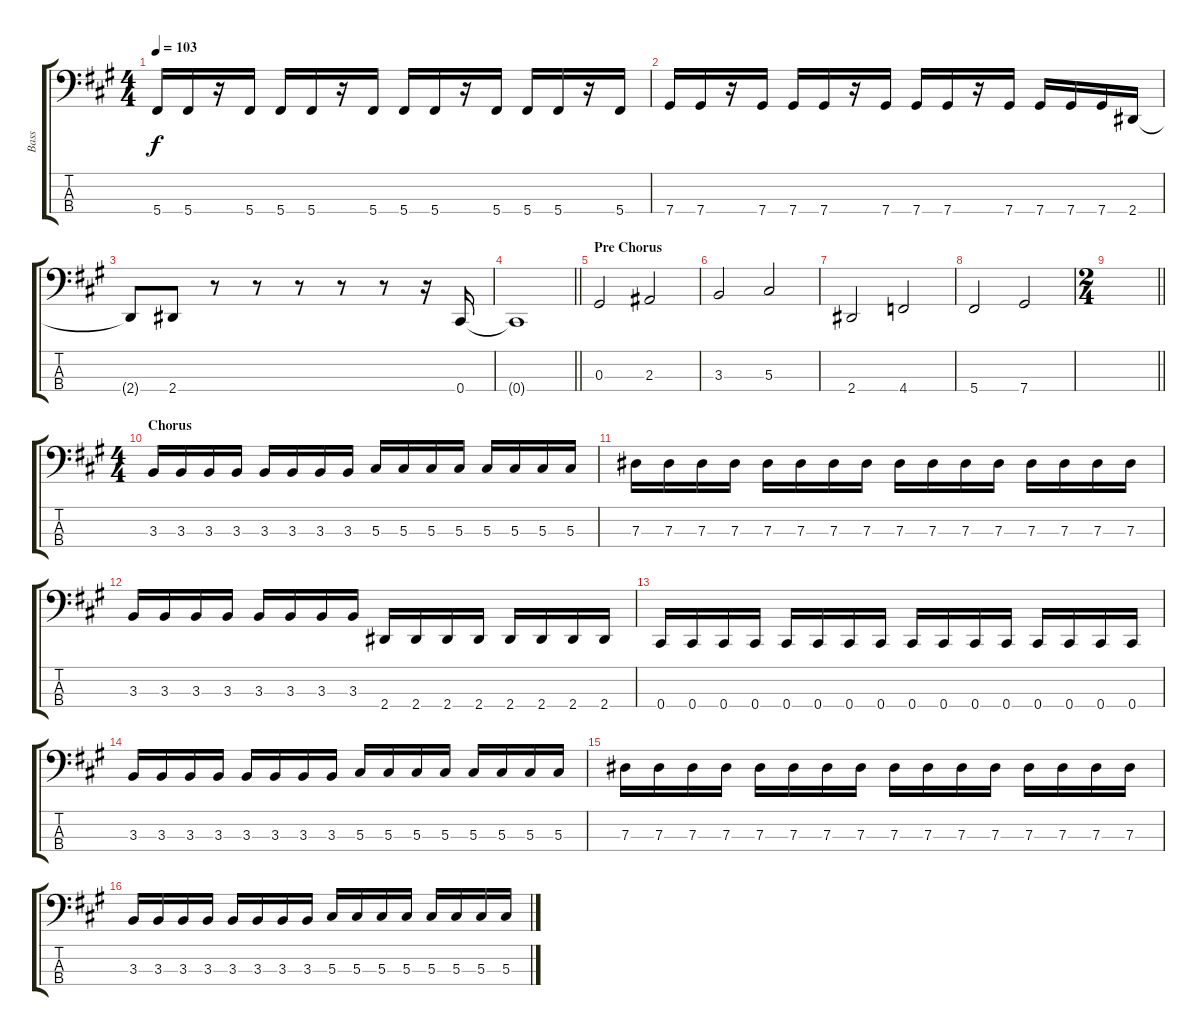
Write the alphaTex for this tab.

\track ("Bass" "Bass") {instrument electricbassfinger}
\staff {score tabs}
\tuning (G2 Db2 Ab1 Db1) {hide}
\ts (4 4)
\tempo 103
\clef f4
\ks f#minor
5.4.16{dy f} 5.4.16 r.16 5.4.16 5.4.16 5.4.16 r.16 5.4.16 5.4.16 5.4.16 r.16 5.4.16 5.4.16 5.4.16 r.16 5.4.16 |
7.4.16 7.4.16 r.16 7.4.16 7.4.16 7.4.16 r.16 7.4.16 7.4.16 7.4.16 r.16 7.4.16 7.4.16 7.4.16 7.4.16 2.4.16 |
2.4{t}.8 2.4.8 r.8 r.8 r.8 r.8 r.8 r.16 0.4.16 |
\barLineRight lightlight
0.4{t}.1 |
\section ("" "Pre Chorus")
0.3.2 2.3.2 |
3.3.2 5.3.2 |
2.4.2 4.4.2 |
5.4.2 7.4.2 |
\ts (2 4)
\barLineRight lightlight
|
\ts (4 4)
\section ("" "Chorus")
3.3.16 3.3.16 3.3.16 3.3.16 3.3.16 3.3.16 3.3.16 3.3.16 5.3.16 5.3.16 5.3.16 5.3.16 5.3.16 5.3.16 5.3.16 5.3.16 |
7.3.16 7.3.16 7.3.16 7.3.16 7.3.16 7.3.16 7.3.16 7.3.16 7.3.16 7.3.16 7.3.16 7.3.16 7.3.16 7.3.16 7.3.16 7.3.16 |
3.3.16 3.3.16 3.3.16 3.3.16 3.3.16 3.3.16 3.3.16 3.3.16 2.4.16 2.4.16 2.4.16 2.4.16 2.4.16 2.4.16 2.4.16 2.4.16 |
0.4.16 0.4.16 0.4.16 0.4.16 0.4.16 0.4.16 0.4.16 0.4.16 0.4.16 0.4.16 0.4.16 0.4.16 0.4.16 0.4.16 0.4.16 0.4.16 |
3.3.16 3.3.16 3.3.16 3.3.16 3.3.16 3.3.16 3.3.16 3.3.16 5.3.16 5.3.16 5.3.16 5.3.16 5.3.16 5.3.16 5.3.16 5.3.16 |
7.3.16 7.3.16 7.3.16 7.3.16 7.3.16 7.3.16 7.3.16 7.3.16 7.3.16 7.3.16 7.3.16 7.3.16 7.3.16 7.3.16 7.3.16 7.3.16 |
3.3.16 3.3.16 3.3.16 3.3.16 3.3.16 3.3.16 3.3.16 3.3.16 5.3.16 5.3.16 5.3.16 5.3.16 5.3.16 5.3.16 5.3.16 5.3.16
